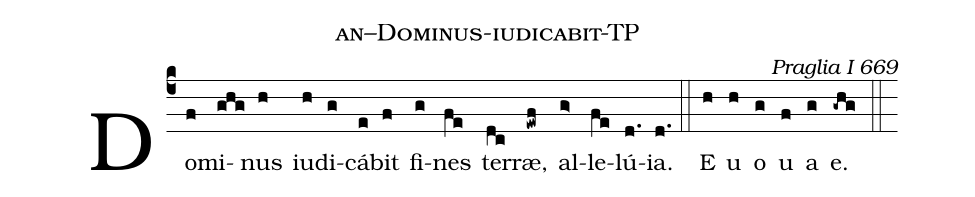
name: an--Dominus-iudicabit-TP;
commentary: Praglia I 669;
%%
(c4) Do(f)mi(ghg)nus(h) iu(h)di(g)cá(e)bit(f) fi(g)nes(fe) ter(dc)ræ,(ewf) al(g>)le(fe)lú(d.)ia.(d.) (::)
E(h) u(h) o(g) u(f) a(g) e.(-ghg) (::)
